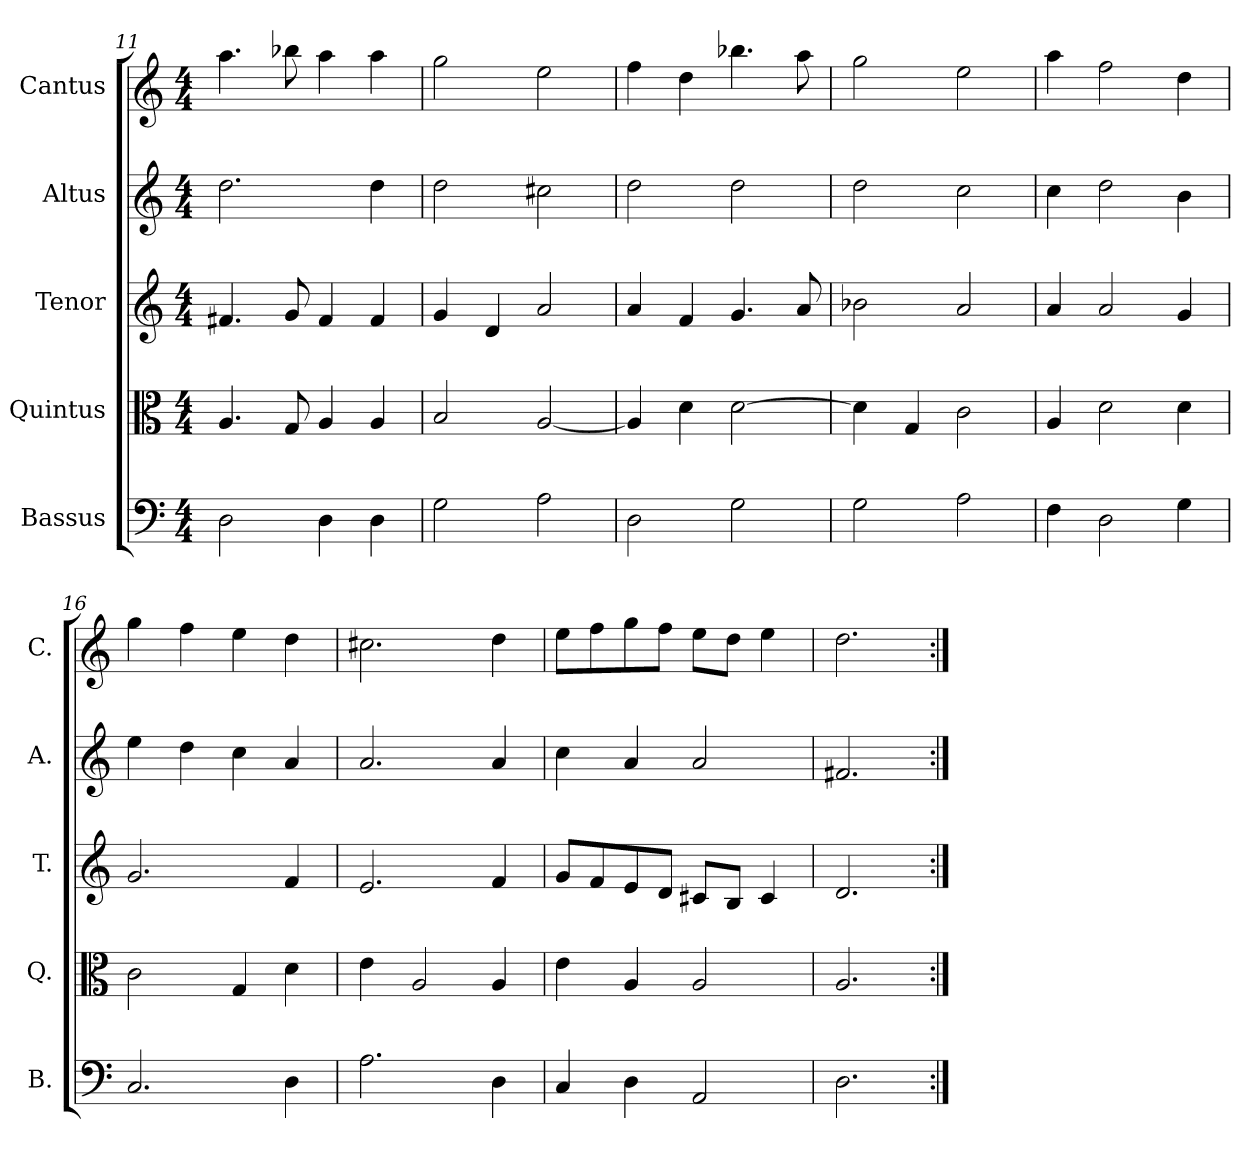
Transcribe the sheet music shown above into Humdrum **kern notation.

**kern	**kern	**kern	**kern	**kern
*part5	*part4	*part3	*part2	*part1
*staff5	*staff4	*staff3	*staff2	*staff1
*I"Bassus	*I"Quintus	*I"Tenor	*I"Altus	*I"Cantus
*I'B.	*I'Q.	*I'T.	*I'A.	*I'C.
*clefF4	*clefC3	*clefG2	*clefG2	*clefG2
*k[]	*k[]	*k[]	*k[]	*k[]
*C:	*C:	*C:	*C:	*C:
*M4/4	*M4/4	*M4/4	*M4/4	*M4/4
=11	=11	=11	=11	=11
2D\	4.A/	4.f#X/	2.dd\	4.aa\
.	8G/	8g/	.	8bb-X\
4D\	4A/	4f#/	.	4aa\
4D\	4A/	4f#/	4dd\	4aa\
=12	=12	=12	=12	=12
2G\	2B/	4g/	2dd\	2gg\
.	.	4d/	.	.
2A\	[2A/	2a/	2cc#X\	2ee\
!!LO:PB:g=z
=13	=13	=13	=13	=13
2D\	4A/]	4a/	2dd\	4ff\
.	4d\	4f/	.	4dd\
2G\	[2d\	4.g/	2dd\	4.bb-X\
.	.	8a/	.	8aa\
=14	=14	=14	=14	=14
2G\	4d\]	2b-X\	2dd\	2gg\
.	4G/	.	.	.
2A\	2c\	2a/	2cc\	2ee\
=15	=15	=15	=15	=15
4F\	4A/	4a/	4cc\	4aa\
2D\	2d\	2a/	2dd\	2ff\
4G\	4d\	4g/	4b\	4dd\
=16	=16	=16	=16	=16
2.C/	2c\	2.g/	4ee\	4gg\
.	.	.	4dd\	4ff\
.	4G/	.	4cc\	4ee\
4D\	4d\	4f/	4a/	4dd\
!!LO:PB:g=z
=17	=17	=17	=17	=17
2.A\	4e\	2.e/	2.a/	2.cc#X\
.	2A/	.	.	.
4D\	4A/	4f/	4a/	4dd\
=18	=18	=18	=18	=18
4C/	4e\	8g/L	4cc\	8ee\L
.	.	8f/	.	8ff\
4D\	4A/	8e/	4a/	8gg\
.	.	8d/J	.	8ff\J
2AA/	2A/	8c#X/L	2a/	8ee\L
.	.	8B/J	.	8dd\J
.	.	4c#/	.	4ee\
=19	=19	=19	=19	=19
2.D\	2.A/	2.d/	2.f#X/	2.dd\
=:|!	=:|!	=:|!	=:|!	=:|!
*-	*-	*-	*-	*-
